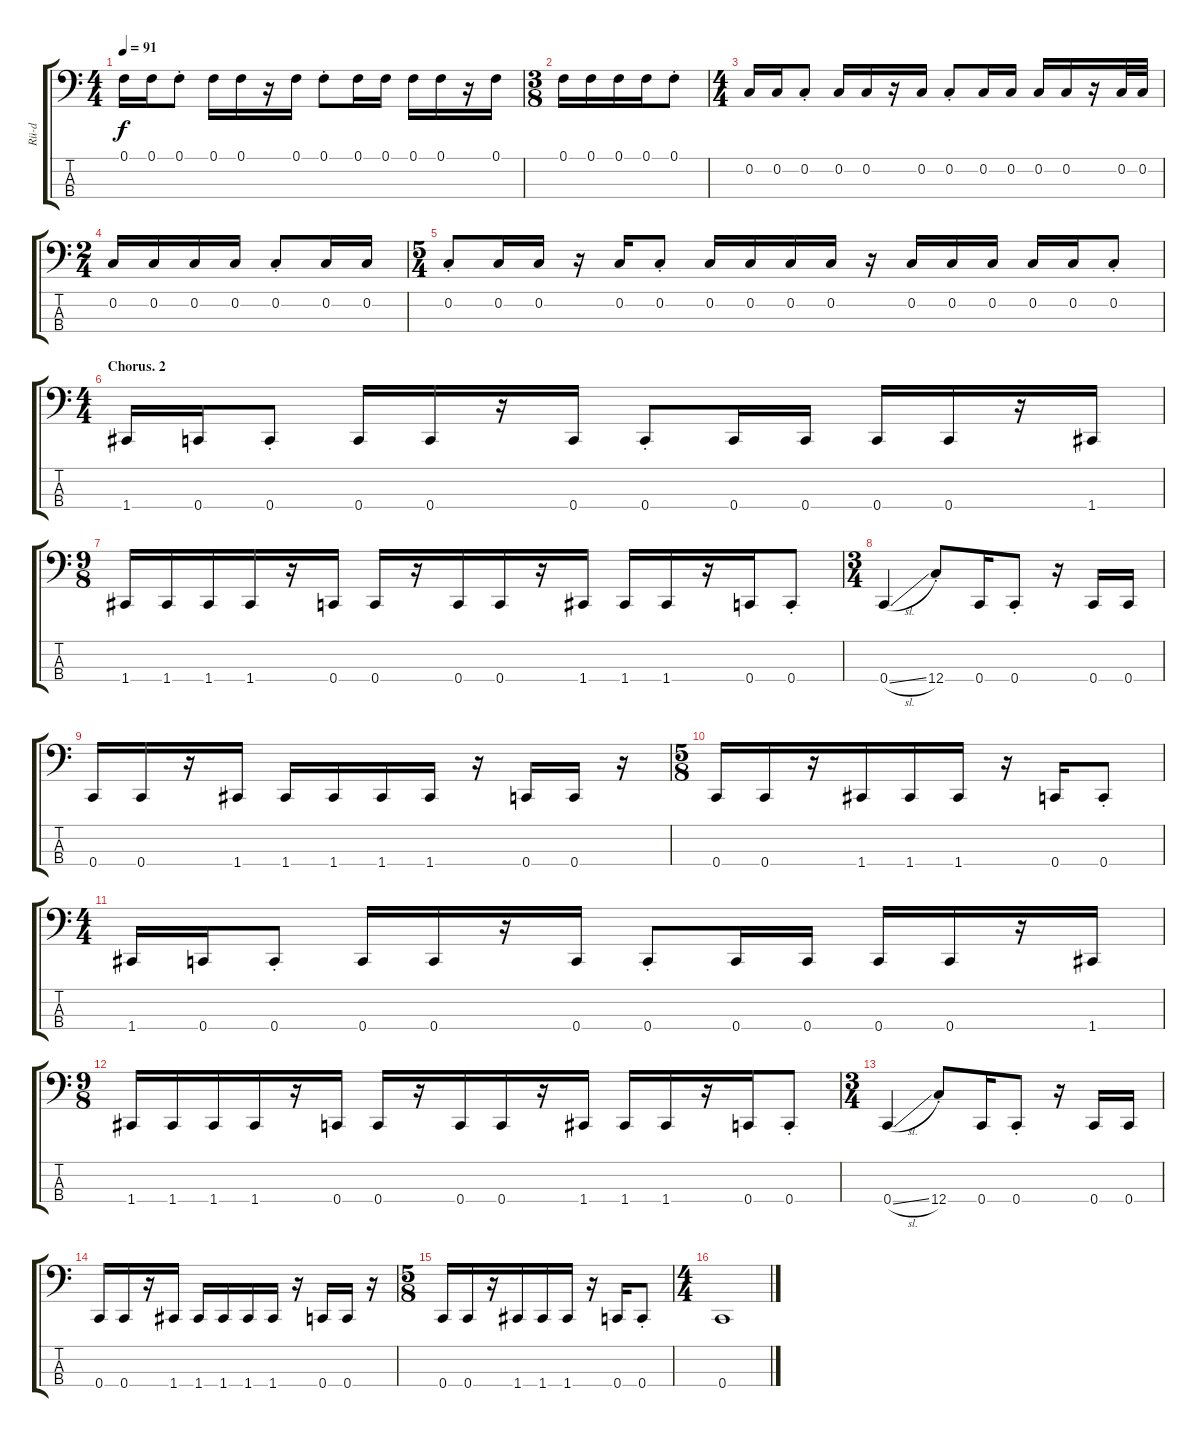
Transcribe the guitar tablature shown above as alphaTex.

\track ("Rü-d" "Rü-d") {instrument electricbassfinger}
\staff {score tabs}
\tuning (F2 C2 G1 C1) {hide}
\ts (4 4)
\tempo 91
\clef f4
\ks c
0.1.16{dy f} 0.1.16 0.1{st}.8 0.1.16 0.1.16 r.16 0.1.16 0.1{st}.8 0.1.16 0.1.16 0.1.16 0.1.16 r.16 0.1.16 |
\ts (3 8)
0.1.16 0.1.16 0.1.16 0.1.16 0.1{st}.8 |
\ts (4 4)
0.2.16 0.2.16 0.2{st}.8 0.2.16 0.2.16 r.16 0.2.16 0.2{st}.8 0.2.16 0.2.16 0.2.16 0.2.16 r.16 0.2.32 0.2.32 |
\ts (2 4)
0.2.16 0.2.16 0.2.16 0.2.16 0.2{st}.8 0.2.16 0.2.16 |
\ts (5 4)
0.2{st}.8 0.2.16 0.2.16 r.16 0.2.16 0.2{st}.8 0.2.16 0.2.16 0.2.16 0.2.16 r.16 0.2.16 0.2.16 0.2.16 0.2.16 0.2.16 0.2{st}.8 |
\ts (4 4)
\section ("" "Chorus. 2")
1.4.16 0.4.16 0.4{st}.8 0.4.16 0.4.16 r.16 0.4.16 0.4{st}.8 0.4.16 0.4.16 0.4.16 0.4.16 r.16 1.4.16 |
\ts (9 8)
1.4.16 1.4.16 1.4.16 1.4.16 r.16 0.4.16 0.4.16 r.16 0.4.16 0.4.16 r.16 1.4.16 1.4.16 1.4.16 r.16 0.4.16 0.4{st}.8 |
\ts (3 4)
0.4{sl}.4 12.4{st}.8 0.4.16 0.4{st}.8 r.16 0.4.16 0.4.16 |
0.4.16 0.4.16 r.16 1.4.16 1.4.16 1.4.16 1.4.16 1.4.16 r.16 0.4.16 0.4.16 r.16 |
\ts (5 8)
0.4.16 0.4.16 r.16 1.4.16 1.4.16 1.4.16 r.16 0.4.16 0.4{st}.8 |
\ts (4 4)
1.4.16 0.4.16 0.4{st}.8 0.4.16 0.4.16 r.16 0.4.16 0.4{st}.8 0.4.16 0.4.16 0.4.16 0.4.16 r.16 1.4.16 |
\ts (9 8)
1.4.16 1.4.16 1.4.16 1.4.16 r.16 0.4.16 0.4.16 r.16 0.4.16 0.4.16 r.16 1.4.16 1.4.16 1.4.16 r.16 0.4.16 0.4{st}.8 |
\ts (3 4)
0.4{sl}.4 12.4{st}.8 0.4.16 0.4{st}.8 r.16 0.4.16 0.4.16 |
0.4.16 0.4.16 r.16 1.4.16 1.4.16 1.4.16 1.4.16 1.4.16 r.16 0.4.16 0.4.16 r.16 |
\ts (5 8)
0.4.16 0.4.16 r.16 1.4.16 1.4.16 1.4.16 r.16 0.4.16 0.4{st}.8 |
\ts (4 4)
0.4.1
